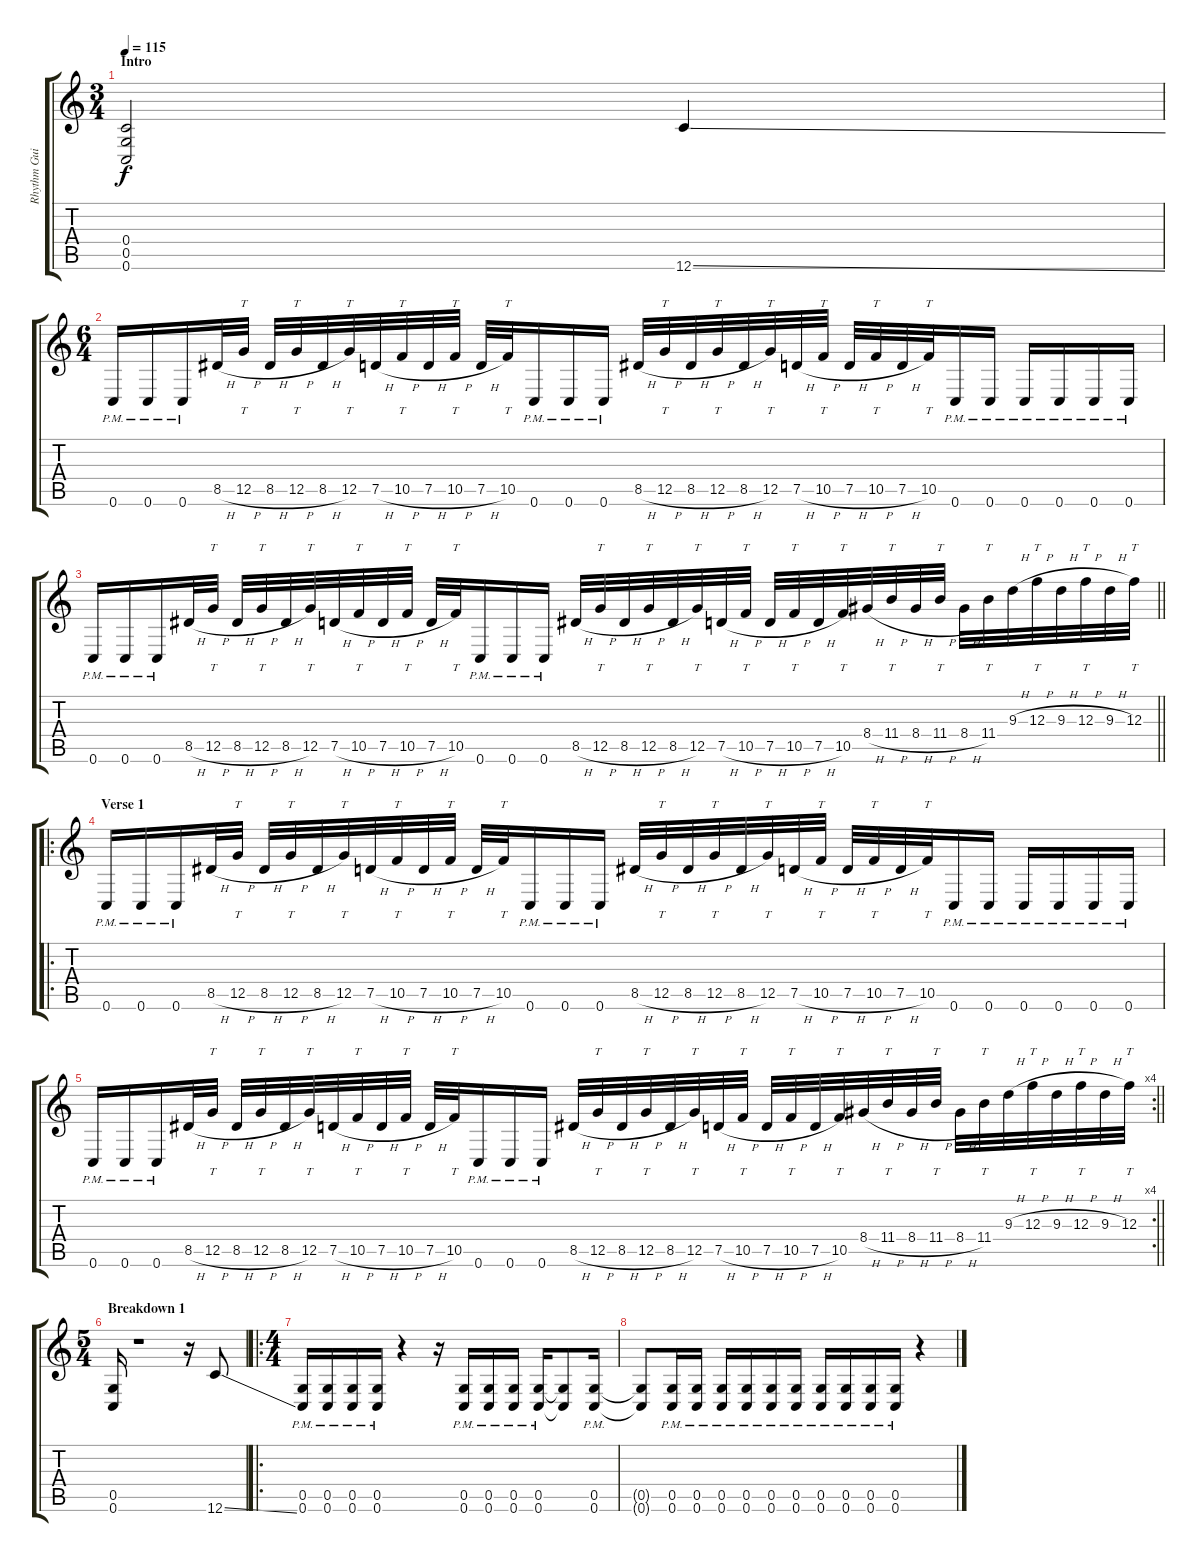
\track ("Rhythm Guitar" "Rhythm Gui") {instrument distortionguitar}
\staff {score tabs}
\tuning (D4 A3 F3 C3 G2 C2) {hide}
\ts (3 4)
\section ("" "Intro")
\tempo 115
\clef g2
\ks c
(0.4 0.5 0.6).2{dy f instrument distortionguitar} 12.6{ss}.4 |
\ts (6 4)
0.6{pm}.16 0.6{pm}.16 0.6{pm}.16 8.5{h}.32 12.5{h}.32{tt} 8.5{h}.32 12.5{h}.32{tt} 8.5{h}.32 12.5.32{tt} 7.5{h}.32 10.5{h}.32{tt} 7.5{h}.32 10.5{h}.32{tt} 7.5{h}.32 10.5.32{tt} 0.6{pm}.16 0.6{pm}.16 0.6{pm}.16 8.5{h}.32 12.5{h}.32{tt} 8.5{h}.32 12.5{h}.32{tt} 8.5{h}.32 12.5.32{tt} 7.5{h}.32 10.5{h}.32{tt} 7.5{h}.32 10.5{h}.32{tt} 7.5{h}.32 10.5.32{tt} 0.6{pm}.16 0.6{pm}.16 0.6{pm}.16 0.6{pm}.16 0.6{pm}.16 0.6{pm}.16 |
\barLineRight lightlight
0.6{pm}.16 0.6{pm}.16 0.6{pm}.16 8.5{h}.32 12.5{h}.32{tt} 8.5{h}.32 12.5{h}.32{tt} 8.5{h}.32 12.5.32{tt} 7.5{h}.32 10.5{h}.32{tt} 7.5{h}.32 10.5{h}.32{tt} 7.5{h}.32 10.5.32{tt} 0.6{pm}.16 0.6{pm}.16 0.6{pm}.16 8.5{h}.32 12.5{h}.32{tt} 8.5{h}.32 12.5{h}.32{tt} 8.5{h}.32 12.5.32{tt} 7.5{h}.32 10.5{h}.32{tt} 7.5{h}.32 10.5{h}.32{tt} 7.5{h}.32 10.5.32{tt} 8.4{h}.32 11.4{h}.32{tt} 8.4{h}.32 11.4{h}.32{tt} 8.4{h}.32 11.4.32{tt} 9.3{h}.32 12.3{h}.32{tt} 9.3{h}.32 12.3{h}.32{tt} 9.3{h}.32 12.3.32{tt} |
\ro
\section ("" "Verse 1")
0.6{pm}.16 0.6{pm}.16 0.6{pm}.16 8.5{h}.32 12.5{h}.32{tt} 8.5{h}.32 12.5{h}.32{tt} 8.5{h}.32 12.5.32{tt} 7.5{h}.32 10.5{h}.32{tt} 7.5{h}.32 10.5{h}.32{tt} 7.5{h}.32 10.5.32{tt} 0.6{pm}.16 0.6{pm}.16 0.6{pm}.16 8.5{h}.32 12.5{h}.32{tt} 8.5{h}.32 12.5{h}.32{tt} 8.5{h}.32 12.5.32{tt} 7.5{h}.32 10.5{h}.32{tt} 7.5{h}.32 10.5{h}.32{tt} 7.5{h}.32 10.5.32{tt} 0.6{pm}.16 0.6{pm}.16 0.6{pm}.16 0.6{pm}.16 0.6{pm}.16 0.6{pm}.16 |
\rc 4
\barLineRight lightlight
0.6{pm}.16 0.6{pm}.16 0.6{pm}.16 8.5{h}.32 12.5{h}.32{tt} 8.5{h}.32 12.5{h}.32{tt} 8.5{h}.32 12.5.32{tt} 7.5{h}.32 10.5{h}.32{tt} 7.5{h}.32 10.5{h}.32{tt} 7.5{h}.32 10.5.32{tt} 0.6{pm}.16 0.6{pm}.16 0.6{pm}.16 8.5{h}.32 12.5{h}.32{tt} 8.5{h}.32 12.5{h}.32{tt} 8.5{h}.32 12.5.32{tt} 7.5{h}.32 10.5{h}.32{tt} 7.5{h}.32 10.5{h}.32{tt} 7.5{h}.32 10.5.32{tt} 8.4{h}.32 11.4{h}.32{tt} 8.4{h}.32 11.4{h}.32{tt} 8.4{h}.32 11.4.32{tt} 9.3{h}.32 12.3{h}.32{tt} 9.3{h}.32 12.3{h}.32{tt} 9.3{h}.32 12.3.32{tt} |
\ts (5 4)
\section ("" "Breakdown 1")
(0.5 0.6).16 r.1 r.16 12.6{ss}.8 |
\ro
\ts (4 4)
(0.5{pm} 0.6{pm}).16 (0.5{pm} 0.6{pm}).16 (0.5{pm} 0.6{pm}).16 (0.5{pm} 0.6{pm}).16 r.4 r.16 (0.5{pm} 0.6{pm}).16 (0.5{pm} 0.6{pm}).16 (0.5{pm} 0.6{pm}).16 (0.5{pm} 0.6{pm}).16 (0.5{t} 0.6{t}).8 (0.5{pm} 0.6{pm}).16 |
(0.5{t} 0.6{t}).8 (0.5{pm} 0.6{pm}).16 (0.5{pm} 0.6{pm}).16 (0.5{pm} 0.6{pm}).16 (0.5{pm} 0.6{pm}).16 (0.5{pm} 0.6{pm}).16 (0.5{pm} 0.6{pm}).16 (0.5{pm} 0.6{pm}).16 (0.5{pm} 0.6{pm}).16 (0.5{pm} 0.6{pm}).16 (0.5{pm} 0.6{pm}).16 r.4
